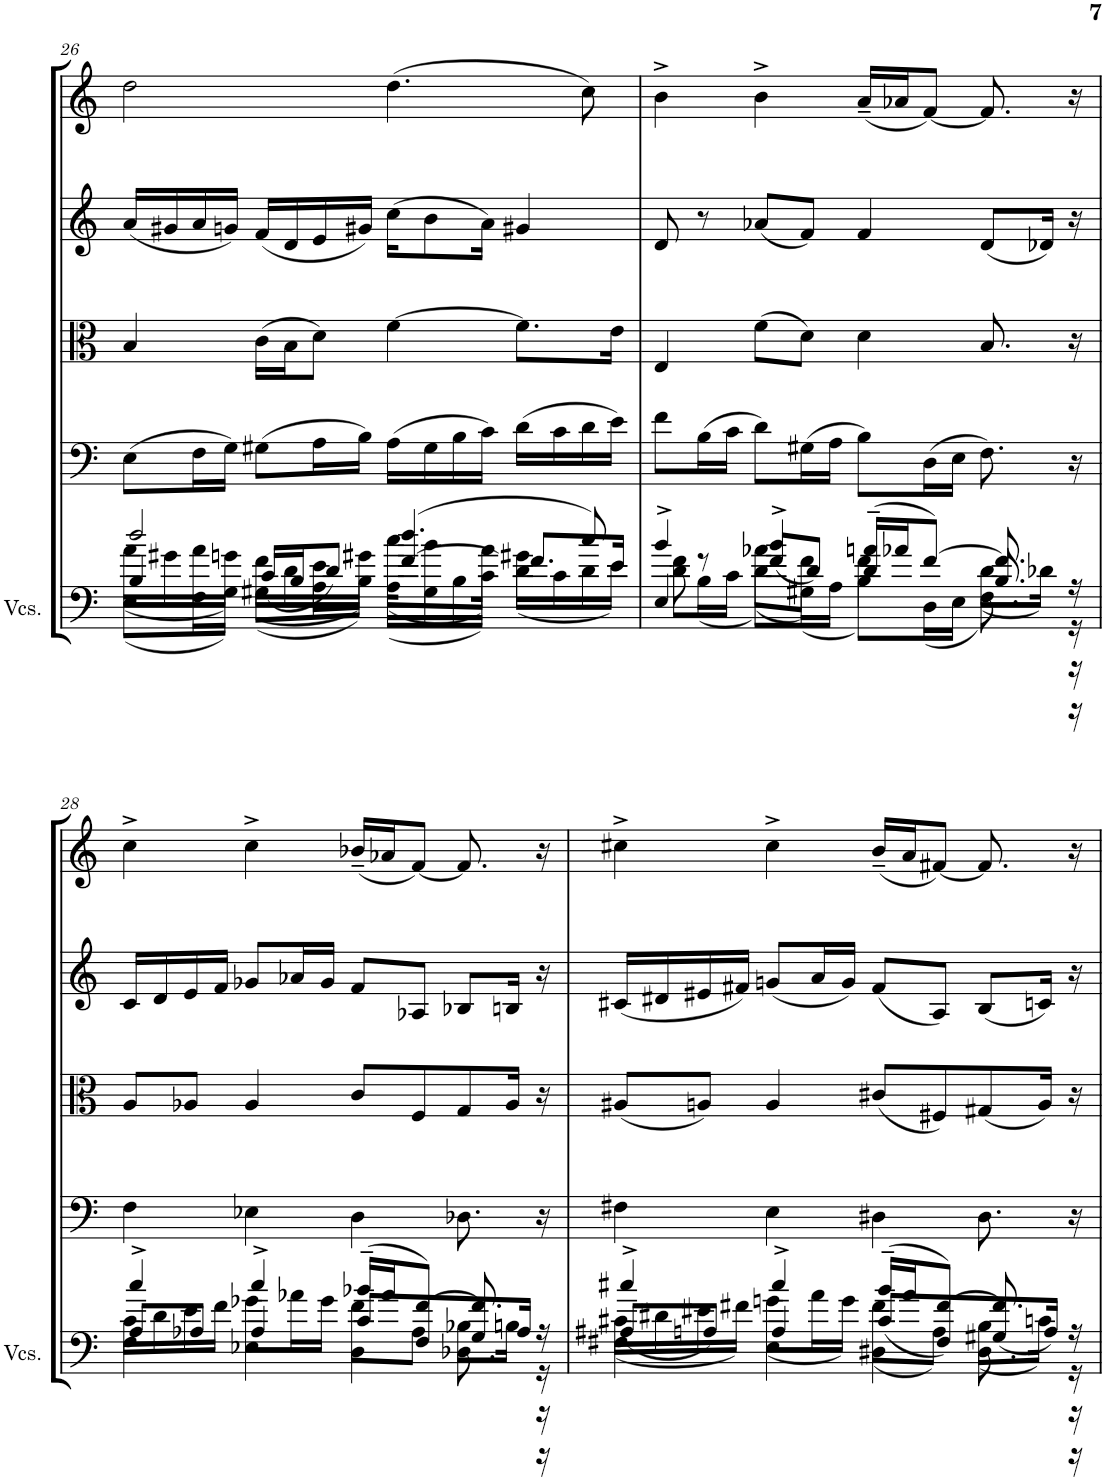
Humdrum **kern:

**kern	**kern	**kern	**kern	**kern
*part5	*part4	*part3	*part2	*part1
*staff5	*staff4	*staff3	*staff2	*staff1
*I"Violoncellos	*I"Violoncello	*I"Viola	*I"Violin II	*I"Violin I
*I'Vcs.	*I'Vc	*I'Vla	*I'Vln	*I'Vln
!!LO:PB:g=z
*clefF4	*clefF4	*clefC3	*clefG2	*clefG2
*k[]	*k[]	*k[]	*k[]	*k[]
*M4/4	*M4/4	*M4/4	*M4/4	*M4/4
=26	=26	=26	=26	=26
*^	*	*	*	*
*	*^	*	*	*	*
*	*	*^	*	*	*	*
2dd/	(16a\LL	4B/	(8E\L	(8E\L	4B/	(16a/LL	2dd\
.	16g#X\	.	.	.	.	16g#X/	.
.	16a\	.	16F\L	16F\L	.	16a/	.
.	16gn\JJ)	.	16G\JJ)	16G\JJ)	.	16gn/JJ)	.
.	(16f\LL	(16c/LL	(8G#X\L	(8G#X\L	(16c\LL	(16f/LL	.
.	16d\	16B/J	.	.	16B\J	16d/	.
.	16e\	8d/J)	16A\L	16A\L	8d\J)	16e/	.
.	16g#X\JJ)	.	16B\JJ)	16B\JJ)	.	16g#X/JJ)	.
(4.dd/	(16cc\KL	[4f/	(16A\LL	(16A\LL	[4f\	(16cc\KL	(4.dd\
.	8b\	.	16G#\	16G#\	.	8b\	.
.	.	.	16B\	16B\	.	.	.
.	16a\Jk)	.	16c\JJ)	16c\JJ)	.	16a\Jk)	.
.	4g#X\	8.f/L]	(16d\LL	(16d\LL	8.f\L]	4g#X/	.
.	.	.	16c\	16c\	.	.	.
8cc/)	.	.	16d\	16d\	.	.	8cc\)
.	.	16e/Jk	16e\JJ)	16e\JJ)	16e\Jk	.	.
=27	=27	=27	=27	=27	=27	=27	=27
4b^/	8d\	4E/	8f\L	8f\L	4E/	8d/	4b^\
.	8r	.	(16B\L	(16B\L	.	8r	.
.	.	.	16c\JJ	16c\JJ	.	.	.
4b^/	(8a-X\L	(8f/L	8d\L)	8d\L)	(8f\L	(8a-X/L	4b^\
.	8f\J)	8d/J)	(16G#X\L	(16G#X\L	8d\J)	8f/J)	.
.	.	.	16A\JJ	16A\JJ	.	.	.
(16an~/LL	4f\	4d/	8B\L)	8B\L)	4d\	4f/	(16a~/LL
16a-X/J	.	.	.	.	.	.	16a-X/J
[8f/J)	.	.	(16D\L	(16D\L	.	.	[8f/J)
.	.	.	16E\JJ	16E\JJ	.	.	.
8.f/]	(8d\L	8.B/	8.F\)	8.F\)	8.B/	(8d/L	8.f/]
.	16d-X\Jk)	.	.	.	.	16d-X/Jk)	.
16r	16r	16r	16r	16r	16r	16r	16r
!!LO:LB:g=z
=28	=28	=28	=28	=28	=28	=28	=28
4cc^/	16c\LL	8A/L	4F\	4F\	8A/L	16c/LL	4cc^\
.	16d\	.	.	.	.	16d/	.
.	16e\	8A-X/J	.	.	8A-X/J	16e/	.
.	16f\JJ	.	.	.	.	16f/JJ	.
4cc^/	8g-X\L	4A-/	4E-X\	4E-X\	4A-/	8g-X/L	4cc^\
.	16a-X\L	.	.	.	.	16a-X/L	.
.	16g-\JJ	.	.	.	.	16g-/JJ	.
(16b-X~/LL	8f\L	8c/L	4D\	4D\	8c/L	8f/L	(16b-X~/LL
16a-/J	.	.	.	.	.	.	16a-X/J
[8f/J)	8A-\J	8F/	.	.	8F/	8A-X/J	[8f/J)
8.f/]	8B-X\L	8G/	8.D-X\	8.D-X\	8G/	8B-X/L	8.f/]
.	16Bn\Jk	16A-/Jk	.	.	16A-/Jk	16Bn/Jk	.
16r	16r	16r	16r	16r	16r	16r	16r
=29	=29	=29	=29	=29	=29	=29	=29
4cc#X^/	(16c#X\LL	(8A#X/L	4F#X\	4F#X\	(8A#X/L	(16c#X/LL	4cc#X^\
.	16d#X\	.	.	.	.	16d#X/	.
.	16e#X\	8An/J)	.	.	8An/J)	16e#X/	.
.	16f#X\JJ)	.	.	.	.	16f#X/JJ)	.
4cc#^/	(8gn\L	4A/	4E\	4E\	4A/	(8gn/L	4cc#^\
.	16a\L	.	.	.	.	16a/L	.
.	16g\JJ)	.	.	.	.	16g/JJ)	.
(16b~/LL	(8f#\L	(8c#/L	4D#X\	4D#X\	(8c#X/L	(8f#/L	(16b~/LL
16a/J	.	.	.	.	.	.	16a/J
[8f#/J)	8A\J)	8F#/)	.	.	8F#X/)	8A/J)	[8f#X/J)
8.f#/]	(8B\L	(8G#X/	8.D#\	8.D#\	(8G#X/	(8B/L	8.f#/]
.	16cn\Jk)	16A/Jk)	.	.	16A/Jk)	16cn/Jk)	.
16r	16r	16r	16r	16r	16r	16r	16r
*v	*v	*v	*v	*	*	*	*
=	=	=	=	=
*-	*-	*-	*-	*-
